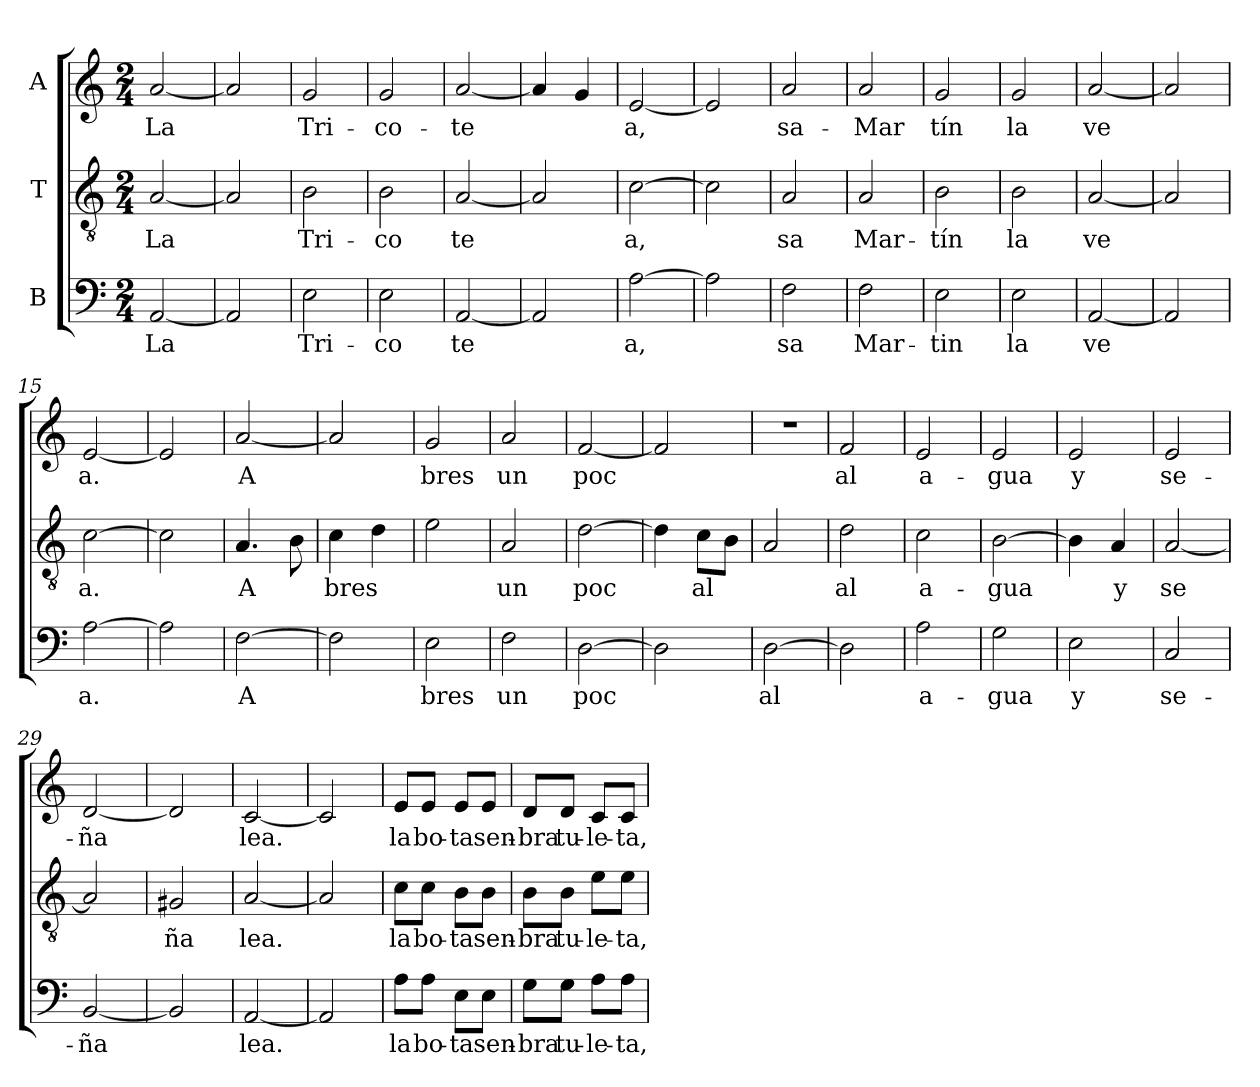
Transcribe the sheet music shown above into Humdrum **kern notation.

**kern	**text	**kern	**text	**kern	**text
*part3	*part3	*part2	*part2	*part1	*part1
*staff3	*staff3	*staff2	*staff2	*staff1	*staff1
*I"B	*	*I"T	*	*I"A	*
!!LO:PB:g=z
*stria5	*	*stria5	*	*stria5	*
*clefF4	*	*clefGv2	*	*clefG2	*
*k[]	*	*k[]	*	*	*
*C:	*	*C:	*	*	*
*M2/4	*	*M2/4	*	*M2/4	*
=1	=1	=1	=1	=1	=1
!	!LO:LY:b:cj	!	!LO:LY:b:cj	!	!LO:LY:b:cj
[<2AA/	La	[<2A/	La	[<2a/	La
=2	=2	=2	=2	=2	=2
2AA/]	.	2A/]	.	2a/]	.
=3	=3	=3	=3	=3	=3
!	!LO:LY:b:cj	!	!LO:LY:b:cj	!	!LO:LY:b:cj
2E\	Tri-	2B\	Tri-	2g/	Tri-
=4	=4	=4	=4	=4	=4
!	!LO:LY:b:cj	!	!LO:LY:b:cj	!	!LO:LY:b:cj
2E\	-co	2B\	-co	2g/	-co-
=5	=5	=5	=5	=5	=5
!	!LO:LY:b:cj	!	!LO:LY:b:cj	!	!LO:LY:b:cj
[<2AA/	te	[<2A/	te	[<2a/	-te
=6	=6	=6	=6	=6	=6
2AA/]	.	2A/]	.	4a/]	.
.	.	.	.	4g/	.
=7	=7	=7	=7	=7	=7
!	!LO:LY:b:cj	!	!LO:LY:b:cj	!	!LO:LY:b:cj
[>2A\	a,	[>2c\	a,	[<2e/	a,
!!LO:LB:g=z
=8	=8	=8	=8	=8	=8
2A\]	.	2c\]	.	2e/]	.
=9	=9	=9	=9	=9	=9
!	!LO:LY:b:cj	!	!LO:LY:b:cj	!	!LO:LY:b:cj
2F\	sa	2A/	sa	2a/	sa-
=10	=10	=10	=10	=10	=10
!	!LO:LY:b:cj	!	!LO:LY:b:cj	!	!LO:LY:b:cj
2F\	Mar-	2A/	Mar-	2a/	-Mar
=11	=11	=11	=11	=11	=11
!	!LO:LY:b:cj	!	!LO:LY:b:cj	!	!LO:LY:b:cj
2E\	-tin	2B\	-tín	2g/	tín
=12	=12	=12	=12	=12	=12
!	!LO:LY:b:cj	!	!LO:LY:b:cj	!	!LO:LY:b:cj
2E\	la	2B\	la	2g/	la
=13	=13	=13	=13	=13	=13
!	!LO:LY:b:cj	!	!LO:LY:b:cj	!	!LO:LY:b:cj
[<2AA/	ve	[<2A/	ve	[<2a/	ve
=14	=14	=14	=14	=14	=14
2AA/]	.	2A/]	.	2a/]	.
!!LO:LB:g=z
=15	=15	=15	=15	=15	=15
!	!LO:LY:b:cj	!	!LO:LY:b:cj	!	!LO:LY:b:cj
[>2A\	a.	[>2c\	a.	[<2e/	a.
=16	=16	=16	=16	=16	=16
2A\]	.	2c\]	.	2e/]	.
=17	=17	=17	=17	=17	=17
!	!LO:LY:b:cj	!	!LO:LY:b:cj	!	!LO:LY:b:cj
[>2F\	A	4.A/	A	[<2a/	A
!	!	!	!LO:LY:b:cj	!	!
.	.	8B\	-	.	.
=18	=18	=18	=18	=18	=18
!	!	!	!LO:LY:b:cj	!	!
2F\]	.	4c\	-bres	2a/]	.
!	!	!	!LO:LY:b:cj	!	!
.	.	4d\	-	.	.
=19	=19	=19	=19	=19	=19
!	!LO:LY:b:cj	!	!LO:LY:b:cj	!	!LO:LY:b:cj
2E\	bres	2e\	--	2g/	bres
=20	=20	=20	=20	=20	=20
!	!LO:LY:b:cj	!	!LO:LY:b:cj	!	!LO:LY:b:cj
2F\	un	2A/	-un	2a/	un
=21	=21	=21	=21	=21	=21
!	!LO:LY:b:cj	!	!LO:LY:b:cj	!	!LO:LY:b:cj
[>2D\	poc	[>2d\	poc	[<2f/	poc
!!LO:LB:g=z
=22	=22	=22	=22	=22	=22
2D\]	.	4d\]	.	2f/]	.
!	!	!	!LO:LY:b:cj	!	!
.	.	8c\L	al	.	.
!	!	!	!LO:LY:b:cj	!	!
.	.	8B\J	-	.	.
=23	=23	=23	=23	=23	=23
!	!LO:LY:b:cj	!	!LO:LY:b:cj	!	!
[>2D\	al	2A/	--	2r	.
=24	=24	=24	=24	=24	=24
!	!	!	!LO:LY:b:cj	!	!LO:LY:b:cj
2D\]	.	2d\	-al	2f/	al
=25	=25	=25	=25	=25	=25
!	!LO:LY:b:cj	!	!LO:LY:b:cj	!	!LO:LY:b:cj
2A\	a-	2c\	a-	2e/	a-
=26	=26	=26	=26	=26	=26
!	!LO:LY:b:cj	!	!LO:LY:b:cj	!	!LO:LY:b:cj
2G\	-gua	[>2B\	-gua	2e/	-gua
=27	=27	=27	=27	=27	=27
!	!LO:LY:b:cj	!	!	!	!LO:LY:b:cj
2E\	y	4B\]	.	2e/	y
!	!	!	!LO:LY:b:cj	!	!
.	.	4A/	y	.	.
=28	=28	=28	=28	=28	=28
!	!LO:LY:b:cj	!	!LO:LY:b:cj	!	!LO:LY:b:cj
2C/	se-	[<2A/	se	2e/	se-
!!LO:LB:g=z
=29	=29	=29	=29	=29	=29
!	!LO:LY:b:cj	!	!	!	!LO:LY:b:cj
[<2BB/	-ña	2A/]	.	[<2d/	-ña
=30	=30	=30	=30	=30	=30
!	!	!	!LO:LY:b:cj	!	!
2BB/]	.	2G#X/	ña	2d/]	.
=31	=31	=31	=31	=31	=31
!	!LO:LY:b:cj	!	!LO:LY:b:cj	!	!LO:LY:b:cj
[<2AA/	lea.	[<2A/	lea.	[<2c/	lea.
=32	=32	=32	=32	=32	=32
2AA/]	.	2A/]	.	2c/]	.
=33	=33	=33	=33	=33	=33
!	!LO:LY:b:cj	!	!LO:LY:b:cj	!	!LO:LY:b:cj
8A\L	la	8c\L	la	8e/L	la
!	!LO:LY:b:cj	!	!LO:LY:b:cj	!	!LO:LY:b:cj
8A\J	bo-	8c\J	bo-	8e/J	bo-
!	!LO:LY:b:cj	!	!LO:LY:b:cj	!	!LO:LY:b:cj
8E\L	-ta	8B\L	-ta	8e/L	-ta
!	!LO:LY:b:cj	!	!LO:LY:b:cj	!	!LO:LY:b:cj
8E\J	sen-	8B\J	sen-	8e/J	sen-
=34	=34	=34	=34	=34	=34
!	!LO:LY:b:cj	!	!LO:LY:b:cj	!	!LO:LY:b:cj
8G\L	-bra	8B\L	-bra	8d/L	-bra
!	!LO:LY:b:cj	!	!LO:LY:b:cj	!	!LO:LY:b:cj
8G\J	tu-	8B\J	tu-	8d/J	tu-
!	!LO:LY:b:cj	!	!LO:LY:b:cj	!	!LO:LY:b:cj
8A\L	-le-	8e\L	-le-	8c/L	-le-
!	!LO:LY:b:cj	!	!LO:LY:b:cj	!	!LO:LY:b:cj
8A\J	-ta,	8e\J	-ta,	8c/J	-ta,
=	=	=	=	=	=
*-	*-	*-	*-	*-	*-
